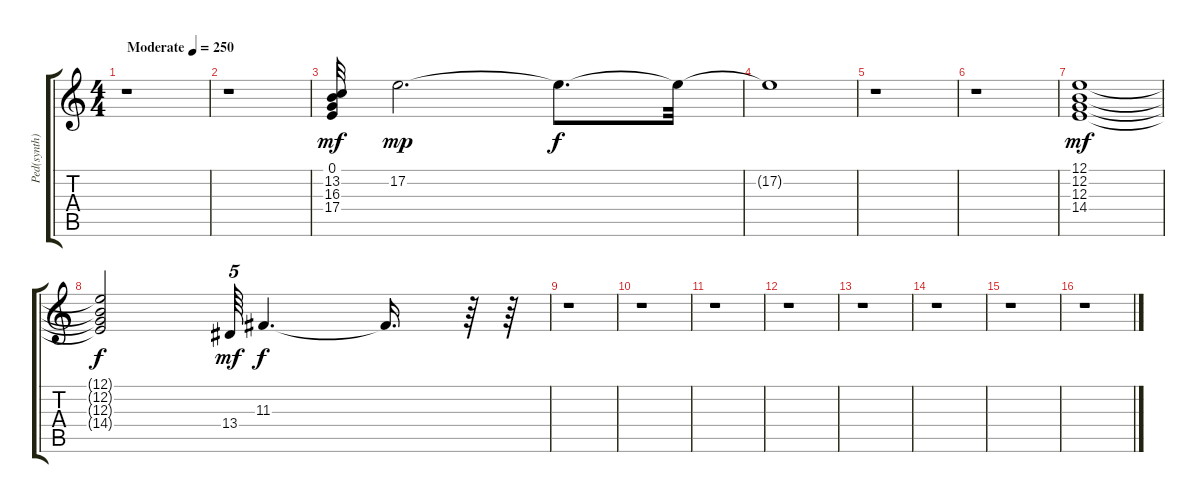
\track ("Ped(synth)" "Ped(synth)") {instrument pad8sweep}
\staff {score tabs}
\tuning (E4 B3 G3 D3 A2 E2) {hide}
\ts (4 4)
\tempo (250 "Moderate")
\clef g2
\ks c
r.1{dy mf instrument pad8sweep} |
r.1 |
(0.1 13.2 16.3 17.4).32 17.2.2{d dy mp} 17.2{t}.8{d dy f} 17.2{t}.32 |
17.2{t}.1 |
r.1 |
r.1 |
(12.1 12.2 12.3 14.4).1{dy mf} |
(12.1{t} 12.2{t} 12.3{t} 14.4{t}).2{dy f} 13.4.64{tu (5 4) dy mf} 11.3.4{d dy f} 11.3{t}.16{d} r.64 r.64 |
r.1 |
r.1 |
r.1 |
r.1 |
r.1 |
r.1 |
r.1 |
r.1
